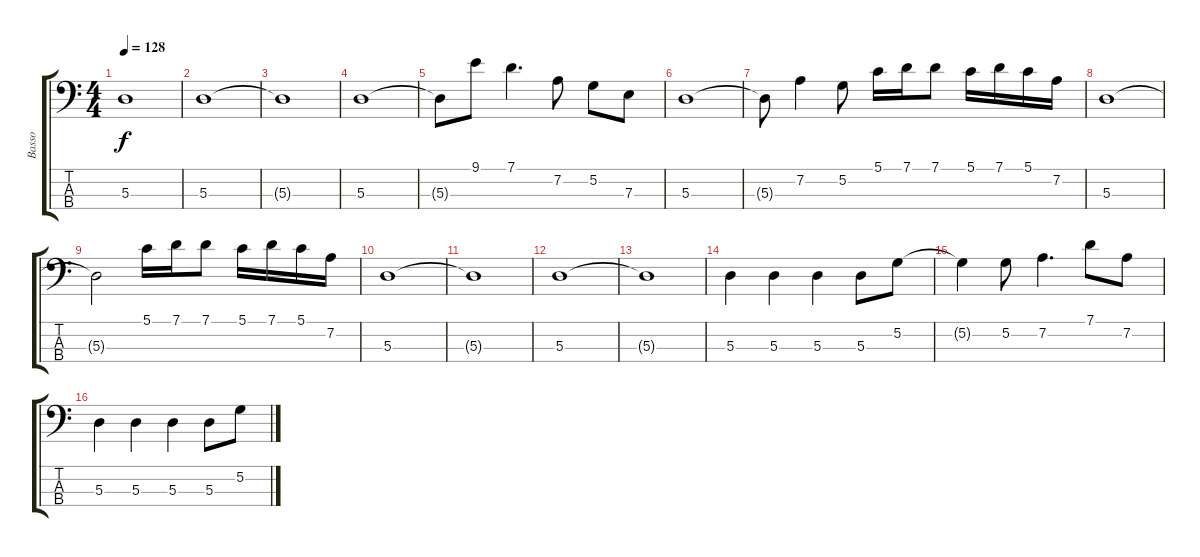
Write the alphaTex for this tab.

\track ("Basso" "Basso") {instrument electricbassfinger}
\staff {score tabs}
\tuning (G2 D2 A1 E1) {hide}
\ts (4 4)
\tempo 128
\clef f4
\ks aminor
5.3{t}.1{dy f} |
5.3.1 |
5.3{t}.1 |
5.3.1 |
5.3{t}.8 9.1.8 7.1.4{d} 7.2.8 5.2.8 7.3.8 |
5.3.1 |
5.3{t}.8 7.2.4 5.2.8 5.1.16 7.1.16 7.1.8 5.1.16 7.1.16 5.1.16 7.2.16 |
5.3.1 |
5.3{t}.2 5.1.16 7.1.16 7.1.8 5.1.16 7.1.16 5.1.16 7.2.16 |
5.3.1 |
5.3{t}.1 |
5.3.1 |
5.3{t}.1 |
5.3.4 5.3.4 5.3.4 5.3.8 5.2.8 |
5.2{t}.4 5.2.8 7.2.4{d} 7.1.8 7.2.8 |
5.3.4 5.3.4 5.3.4 5.3.8 5.2.8
